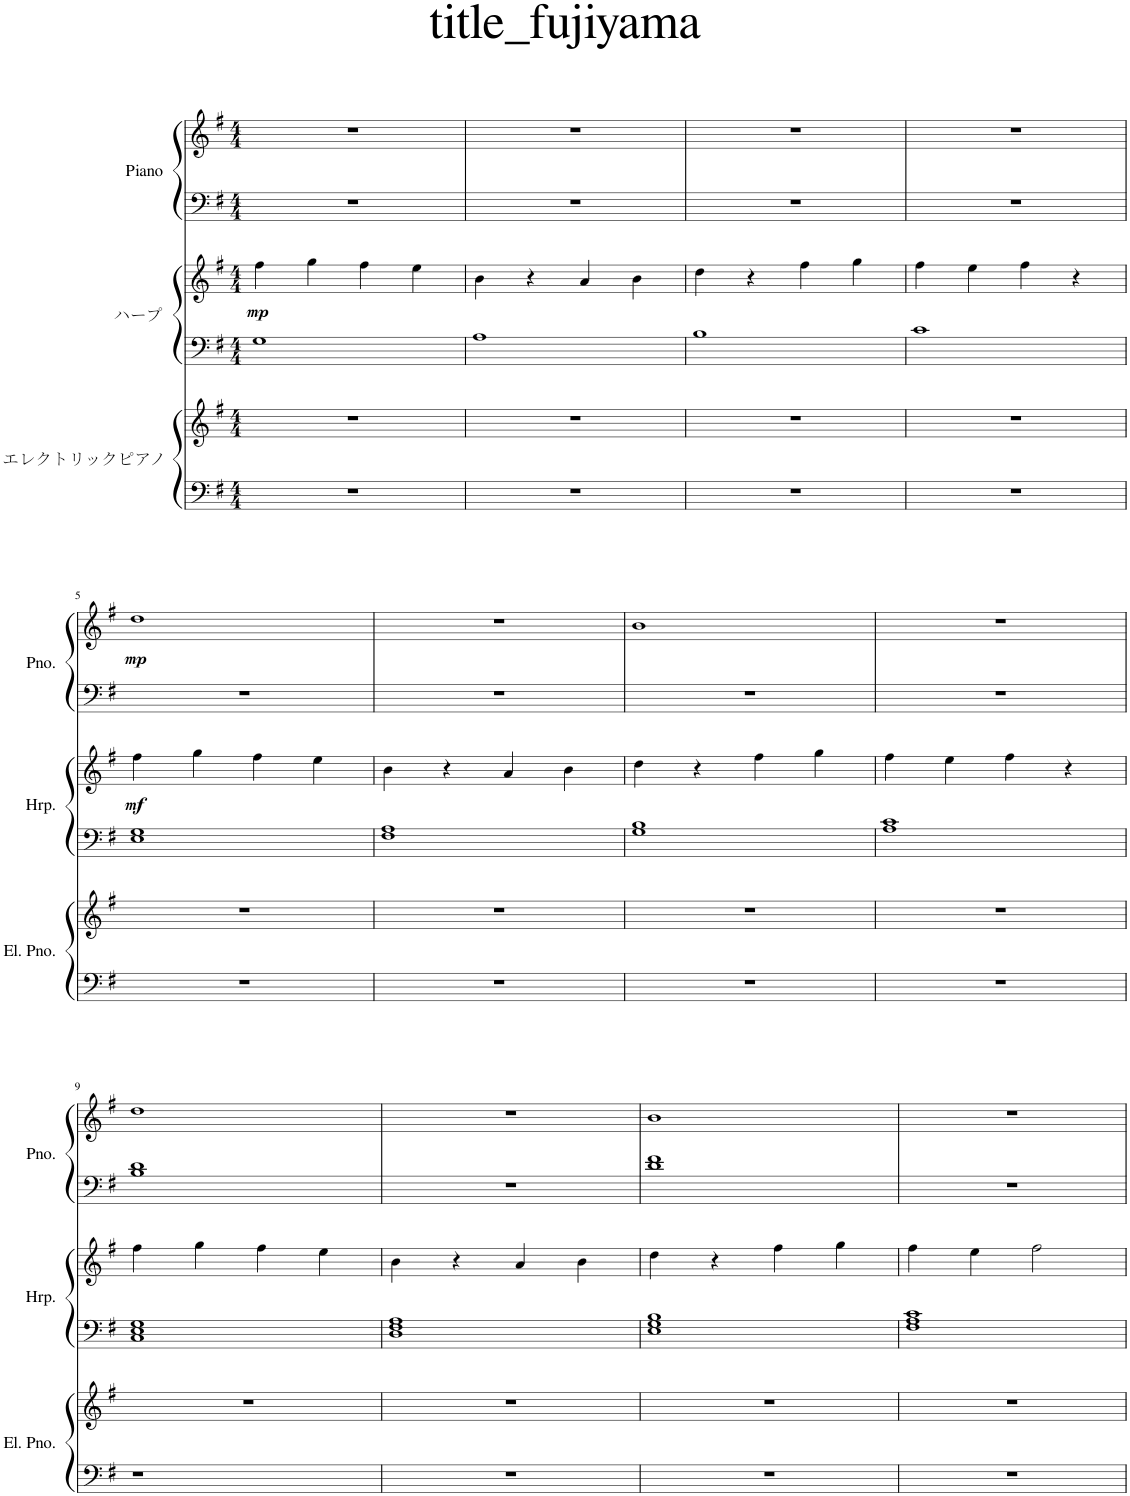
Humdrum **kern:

**kern	**kern	**kern	**kern	**dynam	**kern	**kern	**dynam
*part3	*part3	*part2	*part2	*part2	*part1	*part1	*part1
*staff6	*staff5	*staff4	*staff3	*staff3/4	*staff2	*staff1	*staff1/2
*I"エレクトリックピアノ	*	*I"ハープ	*	*	*I"Piano	*	*
*	*	*	*	*	*I'Pno.	*	*
*clefF4	*clefG2	*clefF4	*clefG2	*	*clefF4	*clefG2	*
*k[f#]	*k[f#]	*k[f#]	*k[f#]	*	*k[f#]	*k[f#]	*
*M4/4	*M4/4	*M4/4	*M4/4	*	*M4/4	*M4/4	*
=1	=1	=1	=1	=1	=1	=1	=1
!	!	!	!	!LO:DY:b	!	!	!
1r	1r	1G	4ff#\	mp	1r	1r	.
.	.	.	4gg\	.	.	.	.
.	.	.	4ff#\	.	.	.	.
.	.	.	4ee\	.	.	.	.
=2	=2	=2	=2	=2	=2	=2	=2
1r	1r	1A	4b\	.	1r	1r	.
.	.	.	4r	.	.	.	.
.	.	.	4a/	.	.	.	.
.	.	.	4b\	.	.	.	.
=3	=3	=3	=3	=3	=3	=3	=3
1r	1r	1B	4dd\	.	1r	1r	.
.	.	.	4r	.	.	.	.
.	.	.	4ff#\	.	.	.	.
.	.	.	4gg\	.	.	.	.
=4	=4	=4	=4	=4	=4	=4	=4
1r	1r	1c	4ff#\	.	1r	1r	.
.	.	.	4ee\	.	.	.	.
.	.	.	4ff#\	.	.	.	.
.	.	.	4r	.	.	.	.
!!LO:LB:g=z
=5	=5	=5	=5	=5	=5	=5	=5
!	!	!	!	!LO:DY:b	!	!	!LO:DY:b
1r	1r	1E 1G	4ff#\	mf	1r	1dd	mp
.	.	.	4gg\	.	.	.	.
.	.	.	4ff#\	.	.	.	.
.	.	.	4ee\	.	.	.	.
=6	=6	=6	=6	=6	=6	=6	=6
1r	1r	1F# 1A	4b\	.	1r	1r	.
.	.	.	4r	.	.	.	.
.	.	.	4a/	.	.	.	.
.	.	.	4b\	.	.	.	.
=7	=7	=7	=7	=7	=7	=7	=7
1r	1r	1G 1B	4dd\	.	1r	1b	.
.	.	.	4r	.	.	.	.
.	.	.	4ff#\	.	.	.	.
.	.	.	4gg\	.	.	.	.
=8	=8	=8	=8	=8	=8	=8	=8
1r	1r	1A 1c	4ff#\	.	1r	1r	.
.	.	.	4ee\	.	.	.	.
.	.	.	4ff#\	.	.	.	.
.	.	.	4r	.	.	.	.
!!LO:LB:g=z
=9	=9	=9	=9	=9	=9	=9	=9
1r	1r	1C 1E 1G	4ff#\	.	1B 1d	1dd	.
.	.	.	4gg\	.	.	.	.
.	.	.	4ff#\	.	.	.	.
.	.	.	4ee\	.	.	.	.
=10	=10	=10	=10	=10	=10	=10	=10
1r	1r	1D 1F# 1A	4b\	.	1r	1r	.
.	.	.	4r	.	.	.	.
.	.	.	4a/	.	.	.	.
.	.	.	4b\	.	.	.	.
=11	=11	=11	=11	=11	=11	=11	=11
1r	1r	1E 1G 1B	4dd\	.	1d 1f#	1b	.
.	.	.	4r	.	.	.	.
.	.	.	4ff#\	.	.	.	.
.	.	.	4gg\	.	.	.	.
=12	=12	=12	=12	=12	=12	=12	=12
1r	1r	1F# 1A 1c	4ff#\	.	1r	1r	.
.	.	.	4ee\	.	.	.	.
.	.	.	2ff#\	.	.	.	.
=	=	=	=	=	=	=	=
*-	*-	*-	*-	*-	*-	*-	*-
